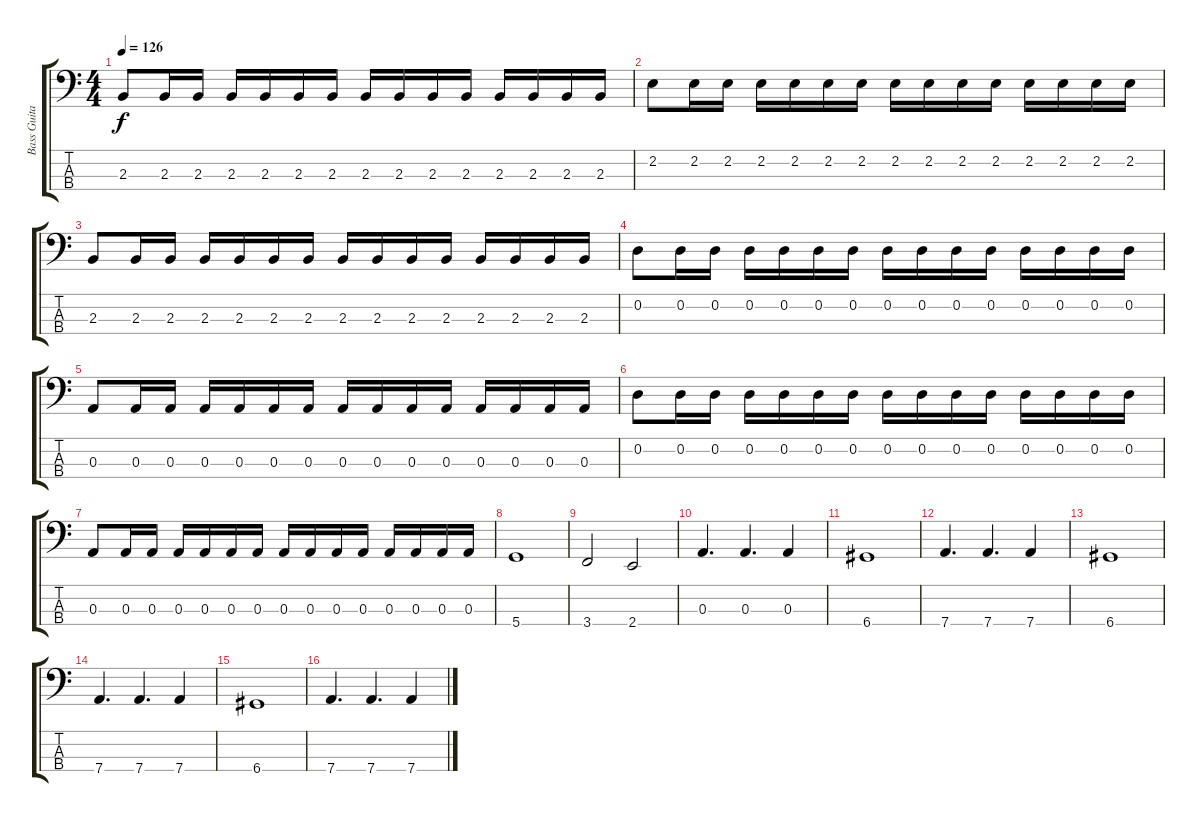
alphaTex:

\track ("Bass Guitar" "Bass Guita") {instrument electricbassfinger}
\staff {score tabs}
\tuning (G2 D2 A1 D1) {hide}
\ts (4 4)
\tempo 126
\clef f4
\ks c
2.3.8{dy f} 2.3.16 2.3.16 2.3.16 2.3.16 2.3.16 2.3.16 2.3.16 2.3.16 2.3.16 2.3.16 2.3.16 2.3.16 2.3.16 2.3.16 |
2.2.8 2.2.16 2.2.16 2.2.16 2.2.16 2.2.16 2.2.16 2.2.16 2.2.16 2.2.16 2.2.16 2.2.16 2.2.16 2.2.16 2.2.16 |
2.3.8 2.3.16 2.3.16 2.3.16 2.3.16 2.3.16 2.3.16 2.3.16 2.3.16 2.3.16 2.3.16 2.3.16 2.3.16 2.3.16 2.3.16 |
0.2.8 0.2.16 0.2.16 0.2.16 0.2.16 0.2.16 0.2.16 0.2.16 0.2.16 0.2.16 0.2.16 0.2.16 0.2.16 0.2.16 0.2.16 |
0.3.8 0.3.16 0.3.16 0.3.16 0.3.16 0.3.16 0.3.16 0.3.16 0.3.16 0.3.16 0.3.16 0.3.16 0.3.16 0.3.16 0.3.16 |
0.2.8 0.2.16 0.2.16 0.2.16 0.2.16 0.2.16 0.2.16 0.2.16 0.2.16 0.2.16 0.2.16 0.2.16 0.2.16 0.2.16 0.2.16 |
0.3.8 0.3.16 0.3.16 0.3.16 0.3.16 0.3.16 0.3.16 0.3.16 0.3.16 0.3.16 0.3.16 0.3.16 0.3.16 0.3.16 0.3.16 |
5.4.1 |
3.4.2 2.4.2 |
0.3.4{d} 0.3.4{d} 0.3.4 |
6.4.1 |
7.4.4{d} 7.4.4{d} 7.4.4 |
6.4.1 |
7.4.4{d} 7.4.4{d} 7.4.4 |
6.4.1 |
7.4.4{d} 7.4.4{d} 7.4.4
